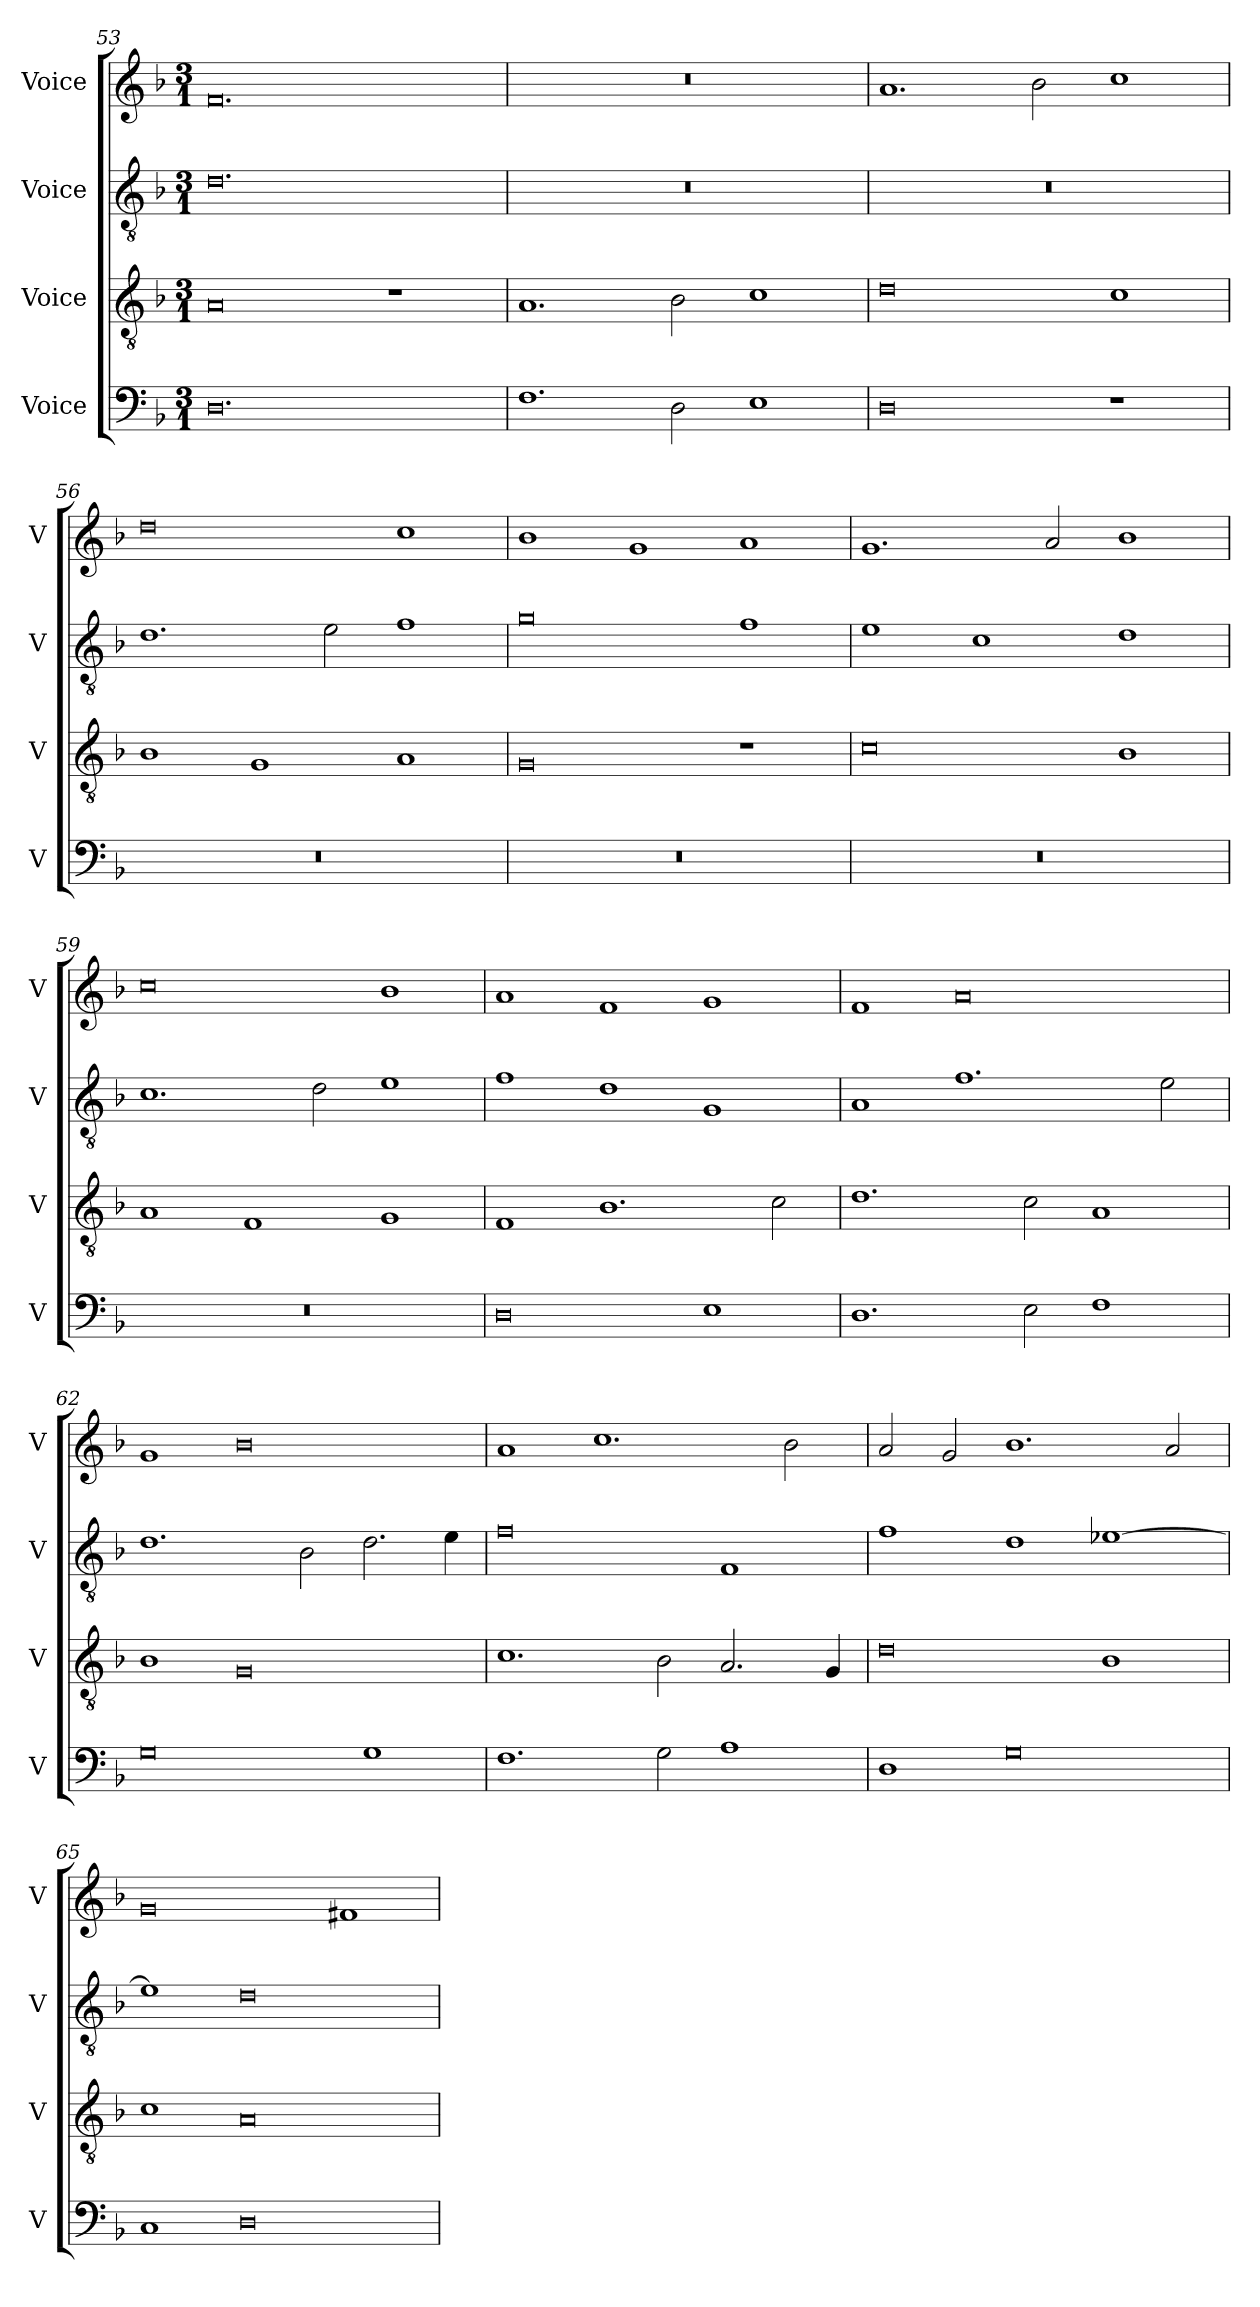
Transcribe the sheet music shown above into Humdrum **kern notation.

**kern	**kern	**kern	**kern
*part4	*part3	*part2	*part1
*staff4	*staff3	*staff2	*staff1
*I"Voice	*I"Voice	*I"Voice	*I"Voice
*I'V	*I'V	*I'V	*I'V
!!LO:PB:g=z
*clefF4	*clefGv2	*clefGv2	*clefG2
*k[b-]	*k[b-]	*k[b-]	*k[b-]
*M3/1	*M3/1	*M3/1	*M3/1
=53	=53	=53	=53
0.D	0A	0.d	0.f
.	1r	.	.
=54	=54	=54	=54
1.F	1.A	0.r	0.r
2D\	2B-\	.	.
1E	1c	.	.
=55	=55	=55	=55
0D	0d	0.r	1.a
.	.	.	2b-\
1r	1c	.	1cc
=56	=56	=56	=56
0.r	1B-	1.d	0dd
.	1G	.	.
.	.	2e\	.
.	1A	1f	1cc
=57	=57	=57	=57
0.r	0G	0g	1b-
.	.	.	1g
.	1r	1f	1a
=58	=58	=58	=58
0.r	0c	1e	1.g
.	.	1c	.
.	.	.	2a/
.	1B-	1d	1b-
!!LO:LB:g=z
=59	=59	=59	=59
0.r	1A	1.c	0cc
.	1F	.	.
.	.	2d\	.
.	1G	1e	1b-
=60	=60	=60	=60
0D	1F	1f	1a
.	1.B-	1d	1f
1E	.	1G	1g
.	2c\	.	.
=61	=61	=61	=61
1.D	1.d	1A	1f
.	.	1.f	0a
2E\	2c\	.	.
1F	1A	.	.
.	.	2e\	.
=62	=62	=62	=62
0G	1B-	1.d	1g
.	0G	.	0b-
.	.	2B-\	.
1G	.	2.d\	.
.	.	4e\	.
=63	=63	=63	=63
1.F	1.c	0f	1a
.	.	.	1.cc
2G\	2B-\	.	.
1A	2.A/	1F	.
.	.	.	2b-\
.	4G/	.	.
!!LO:LB:g=z
=64	=64	=64	=64
1D	0d	1f	2a/
.	.	.	2g/
0G	.	1d	1.b-
.	1B-	[1e-X	.
.	.	.	2a/
=65	=65	=65	=65
1C	1c	1e-]	0g
0D	0A	0d	.
.	.	.	1f#X
=	=	=	=
*-	*-	*-	*-
